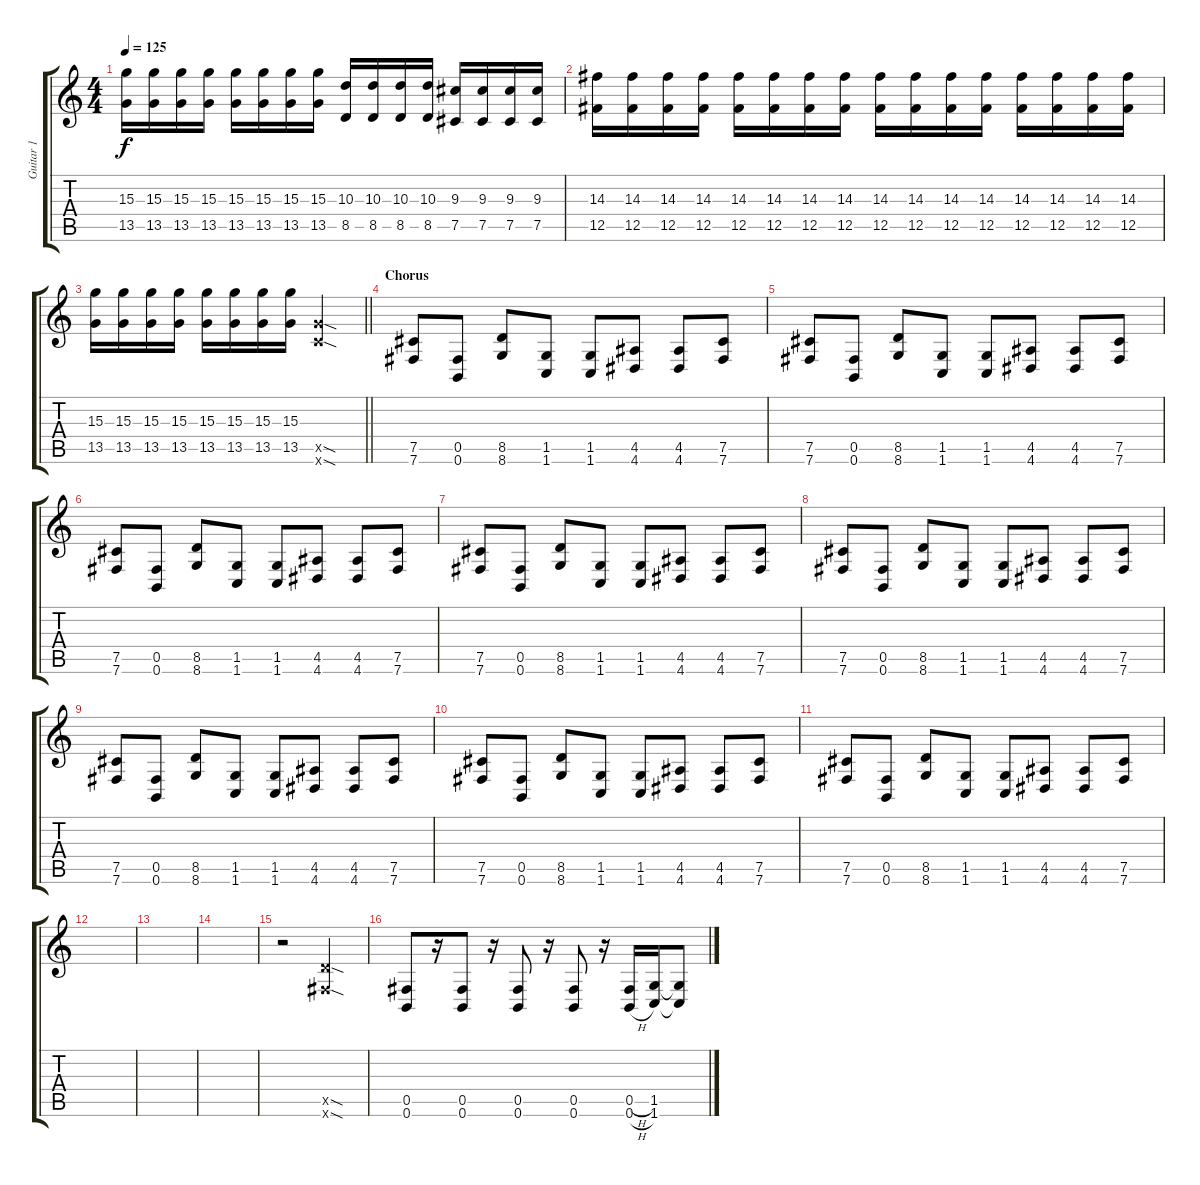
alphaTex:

\track ("Guitar 1" "Guitar 1") {instrument distortionguitar}
\staff {score tabs}
\tuning (Db4 Ab3 E3 B2 Gb2 B1) {hide}
\ts (4 4)
\tempo 125
\clef g2
\ks c
(15.3 13.5).16{dy f} (15.3 13.5).16 (15.3 13.5).16 (15.3 13.5).16 (15.3 13.5).16 (15.3 13.5).16 (15.3 13.5).16 (15.3 13.5).16 (10.3 8.5).16 (10.3 8.5).16 (10.3 8.5).16 (10.3 8.5).16 (9.3 7.5).16 (9.3 7.5).16 (9.3 7.5).16 (9.3 7.5).16 |
(14.3 12.5).16 (14.3 12.5).16 (14.3 12.5).16 (14.3 12.5).16 (14.3 12.5).16 (14.3 12.5).16 (14.3 12.5).16 (14.3 12.5).16 (14.3 12.5).16 (14.3 12.5).16 (14.3 12.5).16 (14.3 12.5).16 (14.3 12.5).16 (14.3 12.5).16 (14.3 12.5).16 (14.3 12.5).16 |
\barLineRight lightlight
(15.3 13.5).16 (15.3 13.5).16 (15.3 13.5).16 (15.3 13.5).16 (15.3 13.5).16 (15.3 13.5).16 (15.3 13.5).16 (15.3 13.5).16 (13.5{sod x} 13.6{sod x}).2 |
\section ("" "Chorus")
(7.5 7.6).8 (0.5 0.6).8 (8.5 8.6).8 (1.5 1.6).8 (1.5 1.6).8 (4.5 4.6).8 (4.5 4.6).8 (7.5 7.6).8 |
(7.5 7.6).8 (0.5 0.6).8 (8.5 8.6).8 (1.5 1.6).8 (1.5 1.6).8 (4.5 4.6).8 (4.5 4.6).8 (7.5 7.6).8 |
(7.5 7.6).8 (0.5 0.6).8 (8.5 8.6).8 (1.5 1.6).8 (1.5 1.6).8 (4.5 4.6).8 (4.5 4.6).8 (7.5 7.6).8 |
(7.5 7.6).8 (0.5 0.6).8 (8.5 8.6).8 (1.5 1.6).8 (1.5 1.6).8 (4.5 4.6).8 (4.5 4.6).8 (7.5 7.6).8 |
(7.5 7.6).8 (0.5 0.6).8 (8.5 8.6).8 (1.5 1.6).8 (1.5 1.6).8 (4.5 4.6).8 (4.5 4.6).8 (7.5 7.6).8 |
(7.5 7.6).8 (0.5 0.6).8 (8.5 8.6).8 (1.5 1.6).8 (1.5 1.6).8 (4.5 4.6).8 (4.5 4.6).8 (7.5 7.6).8 |
(7.5 7.6).8 (0.5 0.6).8 (8.5 8.6).8 (1.5 1.6).8 (1.5 1.6).8 (4.5 4.6).8 (4.5 4.6).8 (7.5 7.6).8 |
(7.5 7.6).8 (0.5 0.6).8 (8.5 8.6).8 (1.5 1.6).8 (1.5 1.6).8 (4.5 4.6).8 (4.5 4.6).8 (7.5 7.6).8 |
|
|
|
r.2 (0.5{sod x} 15.6{sod x}).2 |
(0.5 0.6).8 r.16 (0.5 0.6).8 r.16 (0.5 0.6).8 r.16 (0.5 0.6).8 r.16 (0.5{h} 0.6{h}).16 (1.5 1.6).16 (1.5{t} 1.6{t}).8
